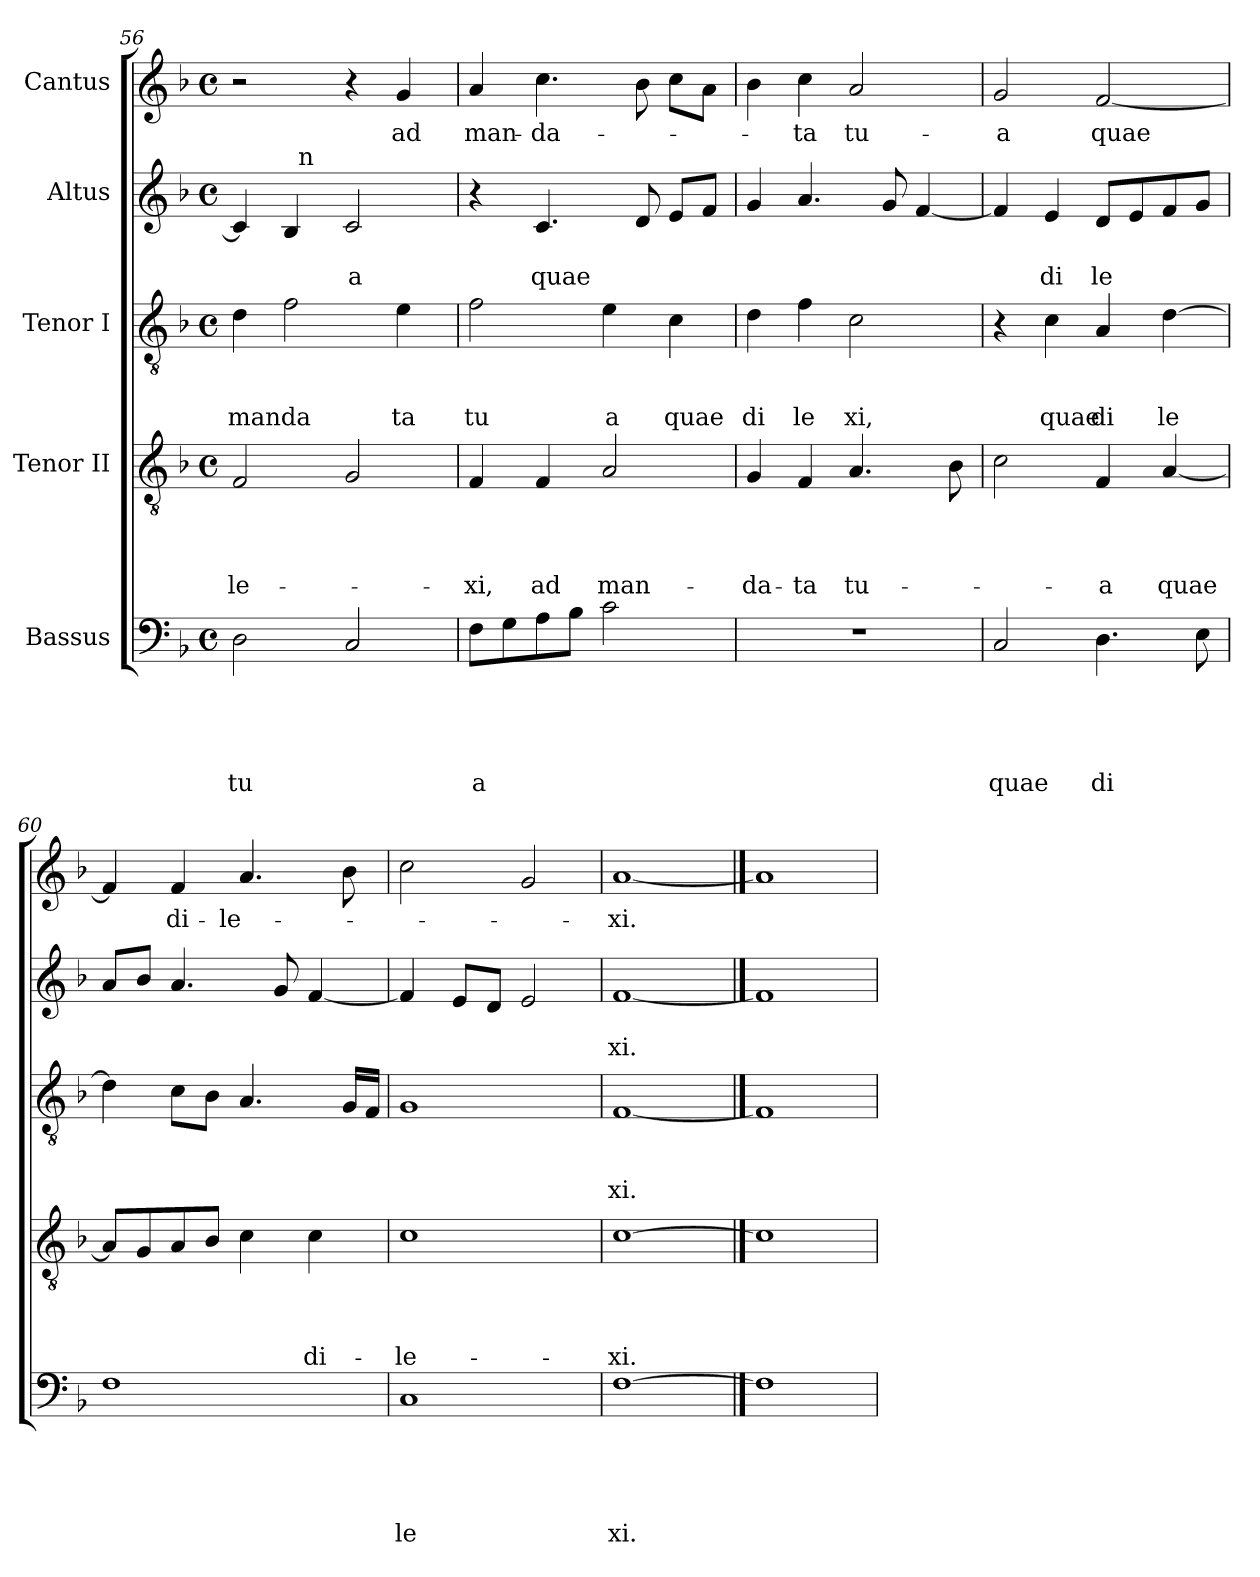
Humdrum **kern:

**kern	**text	**text	**text	**text	**text	**kern	**text	**text	**text	**text	**kern	**text	**text	**text	**kern	**text	**text	**kern	**text
*part5	*part5	*part5	*part5	*part5	*part5	*part4	*part4	*part4	*part4	*part4	*part3	*part3	*part3	*part3	*part2	*part2	*part2	*part1	*part1
*staff5	*staff5	*staff5	*staff5	*staff5	*staff5	*staff4	*staff4	*staff4	*staff4	*staff4	*staff3	*staff3	*staff3	*staff3	*staff2	*staff2	*staff2	*staff1	*staff1
*I"Bassus	*	*	*	*	*	*I"Tenor II	*	*	*	*	*I"Tenor I	*	*	*	*I"Altus	*	*	*I"Cantus	*
!!LO:LB:g=z
*clefF4	*	*	*	*	*	*clefGv2	*	*	*	*	*clefGv2	*	*	*	*clefG2	*	*	*clefG2	*
*k[b-]	*	*	*	*	*	*k[b-]	*	*	*	*	*k[b-]	*	*	*	*k[b-]	*	*	*k[b-]	*
*F:	*	*	*	*	*	*F:	*	*	*	*	*F:	*	*	*	*F:	*	*	*F:	*
*M4/4	*	*	*	*	*	*M4/4	*	*	*	*	*M4/4	*	*	*	*M4/4	*	*	*M4/4	*
*met(c)	*	*	*	*	*	*met(c)	*	*	*	*	*met(c)	*	*	*	*met(c)	*	*	*met(c)	*
=56	=56	=56	=56	=56	=56	=56	=56	=56	=56	=56	=56	=56	=56	=56	=56	=56	=56	=56	=56
!	!	!	!	!	!LO:LY:b	!	!	!	!	!LO:LY:b	!	!	!	!LO:LY:b	!	!	!	!	!
*	*	*	*	*	*	*	*	*	*	*	*	*	*	*	*^	*	*	*	*
2D\	.	.	.	.	tu	2F/	.	.	.	-le-	4d\	.	.	manda	4c/]	4ryy	.	.	2r	.
.	.	.	.	.	.	.	.	.	.	.	2f\	.	.	.	4B-/	32ryy	.	.	.	.
!	!	!	!	!	!	!	!	!	!	!	!	!	!	!	!	!LO:TX:a:t=n	!	!	!	!
.	.	.	.	.	.	.	.	.	.	.	.	.	.	.	.	2ryy	.	.	.	.
!	!	!	!	!	!	!	!	!	!	!	!	!	!	!	!	!	!	!LO:LY:b	!	!
2C/	.	.	.	.	.	2G/	.	.	.	.	.	.	.	.	2c/	.	.	a	4r	.
!	!	!	!	!	!	!	!	!	!	!	!	!	!	!LO:LY:b	!	!	!	!	!	!LO:LY:b
.	.	.	.	.	.	.	.	.	.	.	4e\	.	.	ta	.	.	.	.	4g/	ad
.	.	.	.	.	.	.	.	.	.	.	.	.	.	.	.	8..ryy	.	.	.	.
=57	=57	=57	=57	=57	=57	=57	=57	=57	=57	=57	=57	=57	=57	=57	=57	=57	=57	=57	=57	=57
!	!	!	!	!	!LO:LY:b	!	!	!	!	!LO:LY:b	!	!	!	!LO:LY:b	!	!	!	!	!	!LO:LY:b
*	*	*	*	*	*	*	*	*	*	*	*	*	*	*	*v	*v	*	*	*	*
8F\L	.	.	.	.	a	4F/	.	.	.	-xi,	2f\	.	.	tu	4r	.	.	4a/	man-
8G\	.	.	.	.	.	.	.	.	.	.	.	.	.	.	.	.	.	.	.
!	!	!	!	!	!	!	!	!	!	!LO:LY:b	!	!	!	!	!	!	!LO:LY:b	!	!LO:LY:b
8A\	.	.	.	.	.	4F/	.	.	.	ad	.	.	.	.	4.c/	.	quae	4.cc\	-da-
8B-\J	.	.	.	.	.	.	.	.	.	.	.	.	.	.	.	.	.	.	.
!	!	!	!	!	!	!	!	!	!	!LO:LY:b	!	!	!	!LO:LY:b	!	!	!	!	!
2c\	.	.	.	.	.	2A/	.	.	.	man-	4e\	.	.	a	.	.	.	.	.
.	.	.	.	.	.	.	.	.	.	.	.	.	.	.	8d/	.	.	8b-\	.
!	!	!	!	!	!	!	!	!	!	!	!	!	!	!LO:LY:b	!	!	!	!	!
.	.	.	.	.	.	.	.	.	.	.	4c\	.	.	quae	8e/L	.	.	8cc\L	.
.	.	.	.	.	.	.	.	.	.	.	.	.	.	.	8f/J	.	.	8a\J	.
=58	=58	=58	=58	=58	=58	=58	=58	=58	=58	=58	=58	=58	=58	=58	=58	=58	=58	=58	=58
!	!	!	!	!	!	!	!	!	!	!LO:LY:b	!	!	!	!LO:LY:b	!	!	!	!	!
1r	.	.	.	.	.	4G/	.	.	.	-da-	4d\	.	.	di	4g/	.	.	4b-\	.
!	!	!	!	!	!	!	!	!	!	!LO:LY:b	!	!	!	!LO:LY:b	!	!	!	!	!LO:LY:b
.	.	.	.	.	.	4F/	.	.	.	-ta	4f\	.	.	le	4.a/	.	.	4cc\	-ta
!	!	!	!	!	!	!	!	!	!	!LO:LY:b	!	!	!	!LO:LY:b	!	!	!	!	!LO:LY:b
.	.	.	.	.	.	4.A/	.	.	.	tu-	2c\	.	.	xi,	.	.	.	2a/	tu-
.	.	.	.	.	.	.	.	.	.	.	.	.	.	.	8g/	.	.	.	.
.	.	.	.	.	.	.	.	.	.	.	.	.	.	.	[<4f/	.	.	.	.
.	.	.	.	.	.	8B-\	.	.	.	.	.	.	.	.	.	.	.	.	.
=59	=59	=59	=59	=59	=59	=59	=59	=59	=59	=59	=59	=59	=59	=59	=59	=59	=59	=59	=59
!	!	!	!	!	!LO:LY:b	!	!	!	!	!	!	!	!	!	!	!	!	!	!LO:LY:b
2C/	.	.	.	.	quae	2c\	.	.	.	.	4r	.	.	.	4f/]	.	.	2g/	-a
!	!	!	!	!	!	!	!	!	!	!	!	!	!	!LO:LY:b	!	!	!LO:LY:b	!	!
.	.	.	.	.	.	.	.	.	.	.	4c\	.	.	quae	4e/	.	di	.	.
!	!	!	!	!	!LO:LY:b	!	!	!	!	!LO:LY:b	!	!	!	!LO:LY:b	!	!	!LO:LY:b	!	!LO:LY:b
4.D\	.	.	.	.	di	4F/	.	.	.	-a	4A/	.	.	di	8d/L	.	le	[<2f/	quae
.	.	.	.	.	.	.	.	.	.	.	.	.	.	.	8e/	.	.	.	.
!	!	!	!	!	!	!	!	!	!	!LO:LY:b	!	!	!	!LO:LY:b	!	!	!	!	!
.	.	.	.	.	.	[<4A/	.	.	.	quae	[>4d\	.	.	le	8f/	.	.	.	.
8E\	.	.	.	.	.	.	.	.	.	.	.	.	.	.	8g/J	.	.	.	.
=60	=60	=60	=60	=60	=60	=60	=60	=60	=60	=60	=60	=60	=60	=60	=60	=60	=60	=60	=60
1F	.	.	.	.	.	8A/L]	.	.	.	.	4d\]	.	.	.	8a/L	.	.	4f/]	.
.	.	.	.	.	.	8G/	.	.	.	.	.	.	.	.	8b-/J	.	.	.	.
!	!	!	!	!	!	!	!	!	!	!	!	!	!	!	!	!	!	!	!LO:LY:b
.	.	.	.	.	.	8A/	.	.	.	.	8c\L	.	.	.	4.a/	.	.	4f/	di-
.	.	.	.	.	.	8B-/J	.	.	.	.	8B-\J	.	.	.	.	.	.	.	.
!	!	!	!	!	!	!	!	!	!	!	!	!	!	!	!	!	!	!	!LO:LY:b
.	.	.	.	.	.	4c\	.	.	.	.	4.A/	.	.	.	.	.	.	4.a/	-le-
.	.	.	.	.	.	.	.	.	.	.	.	.	.	.	8g/	.	.	.	.
!	!	!	!	!	!	!	!	!	!	!LO:LY:b	!	!	!	!	!	!	!	!	!
.	.	.	.	.	.	4c\	.	.	.	di-	.	.	.	.	[<4f/	.	.	.	.
.	.	.	.	.	.	.	.	.	.	.	16G/LL	.	.	.	.	.	.	8b-\	.
.	.	.	.	.	.	.	.	.	.	.	16F/JJ	.	.	.	.	.	.	.	.
=61	=61	=61	=61	=61	=61	=61	=61	=61	=61	=61	=61	=61	=61	=61	=61	=61	=61	=61	=61
!	!	!	!	!	!LO:LY:b	!	!	!	!	!LO:LY:b	!	!	!	!	!	!	!	!	!
1C	.	.	.	.	le	1c	.	.	.	-le-	1G	.	.	.	4f/]	.	.	2cc\	.
.	.	.	.	.	.	.	.	.	.	.	.	.	.	.	8e/L	.	.	.	.
.	.	.	.	.	.	.	.	.	.	.	.	.	.	.	8d/J	.	.	.	.
.	.	.	.	.	.	.	.	.	.	.	.	.	.	.	2e/	.	.	2g/	.
=62	=62	=62	=62	=62	=62	=62	=62	=62	=62	=62	=62	=62	=62	=62	=62	=62	=62	=62	=62
!	!	!	!	!	!LO:LY:b	!	!	!	!	!LO:LY:b	!	!	!	!LO:LY:b	!	!	!LO:LY:b	!	!LO:LY:b
[1F	.	.	.	.	xi.	[1c	.	.	.	-xi.	[1F	.	.	xi.	[1f	.	xi.	[1a	-xi.
==63	==63	==63	==63	==63	==63	==63	==63	==63	==63	==63	==63	==63	==63	==63	==63	==63	==63	==63	==63
1F]	.	.	.	.	.	1c]	.	.	.	.	1F]	.	.	.	1f]	.	.	1a]	.
=	=	=	=	=	=	=	=	=	=	=	=	=	=	=	=	=	=	=	=
*-	*-	*-	*-	*-	*-	*-	*-	*-	*-	*-	*-	*-	*-	*-	*-	*-	*-	*-	*-
